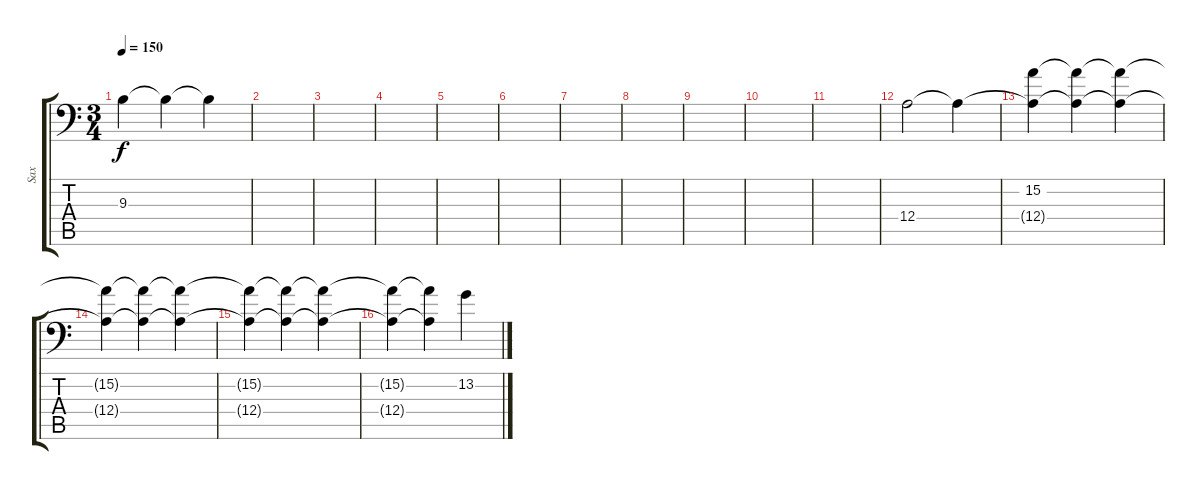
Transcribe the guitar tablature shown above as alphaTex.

\track ("Sax" "Sax") {instrument altosax}
\staff {score tabs}
\tuning (B3 Gb3 D3 A2 E2 Bb1) {hide}
\ts (3 4)
\tempo 150
\clef f4
\ks c
9.3{t}.4{dy f} 9.3{t}.4 9.3{t}.4 |
|
|
|
|
|
|
|
|
|
|
12.4.2{volume 8 instrument altosax} 12.4{t}.4 |
(15.2 12.4{t}).4 (15.2{t} 12.4{t}).4 (15.2{t} 12.4{t}).4 |
(15.2{t} 12.4{t}).4 (15.2{t} 12.4{t}).4 (15.2{t} 12.4{t}).4 |
(15.2{t} 12.4{t}).4 (15.2{t} 12.4{t}).4 (15.2{t} 12.4{t}).4 |
(15.2{t} 12.4{t}).4 (15.2{t} 12.4{t}).4 13.2.4
